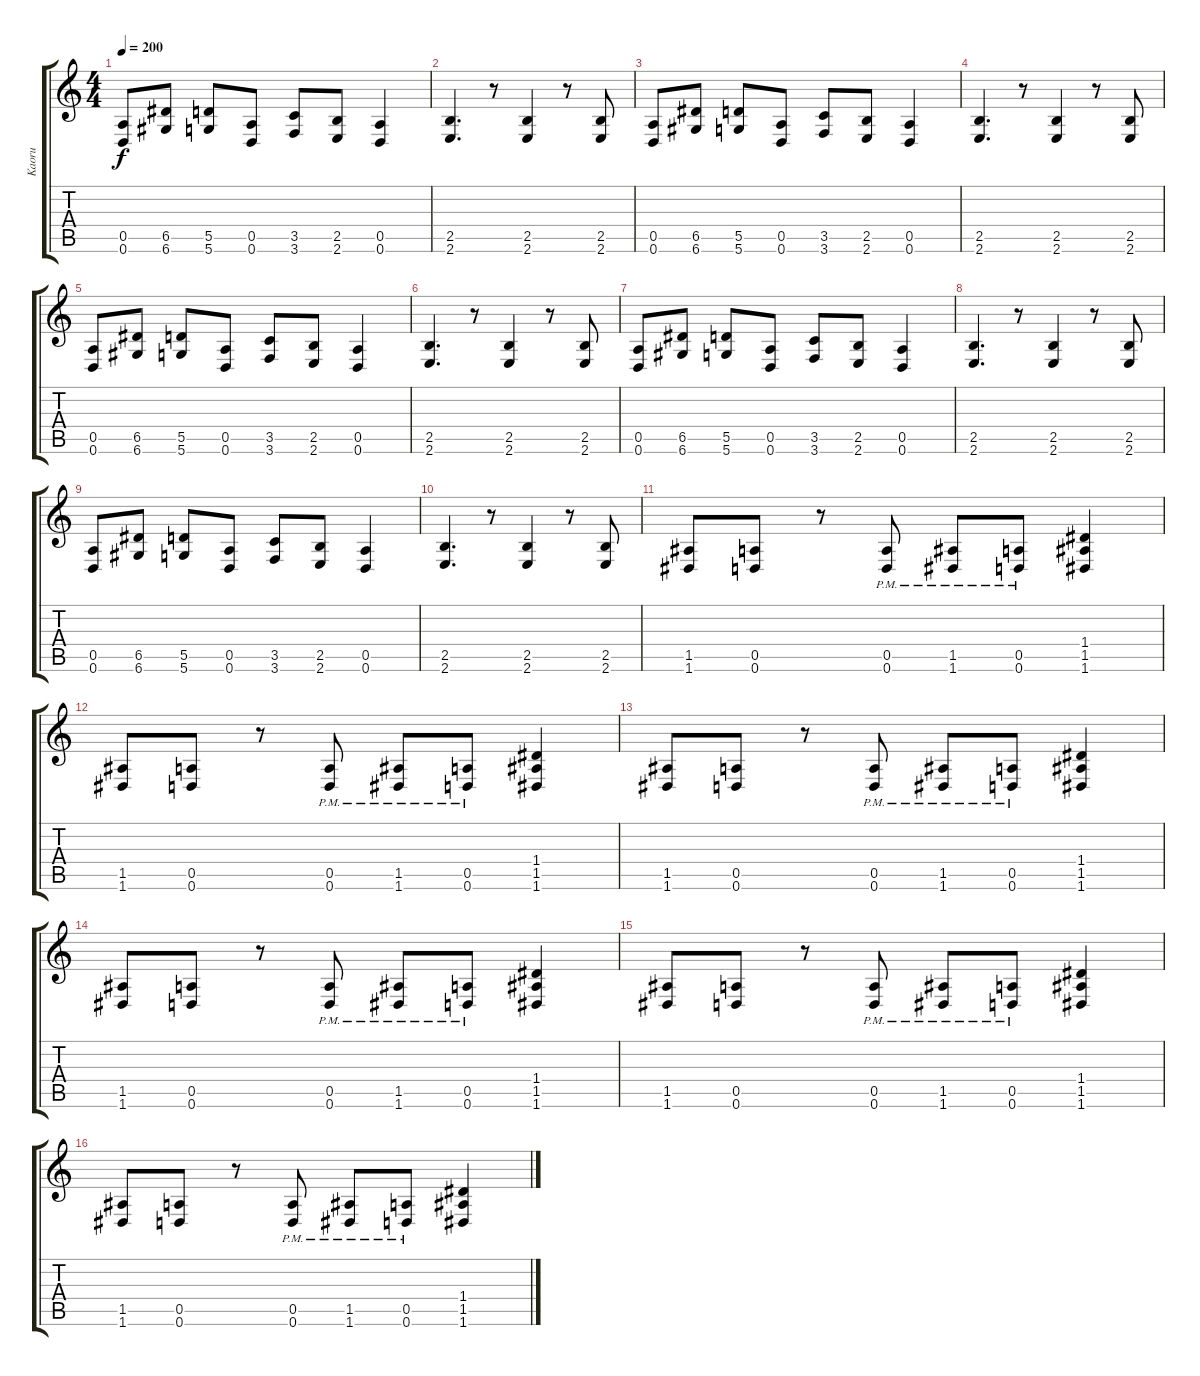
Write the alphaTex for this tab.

\track ("Kaoru" "Kaoru") {instrument overdrivenguitar}
\staff {score tabs}
\tuning (E4 B3 G3 D3 A2 D2) {hide}
\ts (4 4)
\tempo 200
\clef g2
\ks c
(0.5 0.6).8{dy f} (6.5 6.6).8 (5.5 5.6).8 (0.5 0.6).8 (3.5 3.6).8 (2.5 2.6).8 (0.5 0.6).4 |
(2.5 2.6).4{d} r.8 (2.5 2.6).4 r.8 (2.5 2.6).8 |
(0.5 0.6).8 (6.5 6.6).8 (5.5 5.6).8 (0.5 0.6).8 (3.5 3.6).8 (2.5 2.6).8 (0.5 0.6).4 |
(2.5 2.6).4{d} r.8 (2.5 2.6).4 r.8 (2.5 2.6).8 |
(0.5 0.6).8 (6.5 6.6).8 (5.5 5.6).8 (0.5 0.6).8 (3.5 3.6).8 (2.5 2.6).8 (0.5 0.6).4 |
(2.5 2.6).4{d} r.8 (2.5 2.6).4 r.8 (2.5 2.6).8 |
(0.5 0.6).8 (6.5 6.6).8 (5.5 5.6).8 (0.5 0.6).8 (3.5 3.6).8 (2.5 2.6).8 (0.5 0.6).4 |
(2.5 2.6).4{d} r.8 (2.5 2.6).4 r.8 (2.5 2.6).8 |
(0.5 0.6).8 (6.5 6.6).8 (5.5 5.6).8 (0.5 0.6).8 (3.5 3.6).8 (2.5 2.6).8 (0.5 0.6).4 |
(2.5 2.6).4{d} r.8 (2.5 2.6).4 r.8 (2.5 2.6).8 |
(1.5 1.6).8 (0.5 0.6).8 r.8 (0.5{pm} 0.6{pm}).8 (1.5{pm} 1.6{pm}).8 (0.5{pm} 0.6{pm}).8 (1.4 1.5 1.6).4 |
(1.5 1.6).8 (0.5 0.6).8 r.8 (0.5{pm} 0.6{pm}).8 (1.5{pm} 1.6{pm}).8 (0.5{pm} 0.6{pm}).8 (1.4 1.5 1.6).4 |
(1.5 1.6).8 (0.5 0.6).8 r.8 (0.5{pm} 0.6{pm}).8 (1.5{pm} 1.6{pm}).8 (0.5{pm} 0.6{pm}).8 (1.4 1.5 1.6).4 |
(1.5 1.6).8 (0.5 0.6).8 r.8 (0.5{pm} 0.6{pm}).8 (1.5{pm} 1.6{pm}).8 (0.5{pm} 0.6{pm}).8 (1.4 1.5 1.6).4 |
(1.5 1.6).8 (0.5 0.6).8 r.8 (0.5{pm} 0.6{pm}).8 (1.5{pm} 1.6{pm}).8 (0.5{pm} 0.6{pm}).8 (1.4 1.5 1.6).4 |
(1.5 1.6).8 (0.5 0.6).8 r.8 (0.5{pm} 0.6{pm}).8 (1.5{pm} 1.6{pm}).8 (0.5{pm} 0.6{pm}).8 (1.4 1.5 1.6).4
